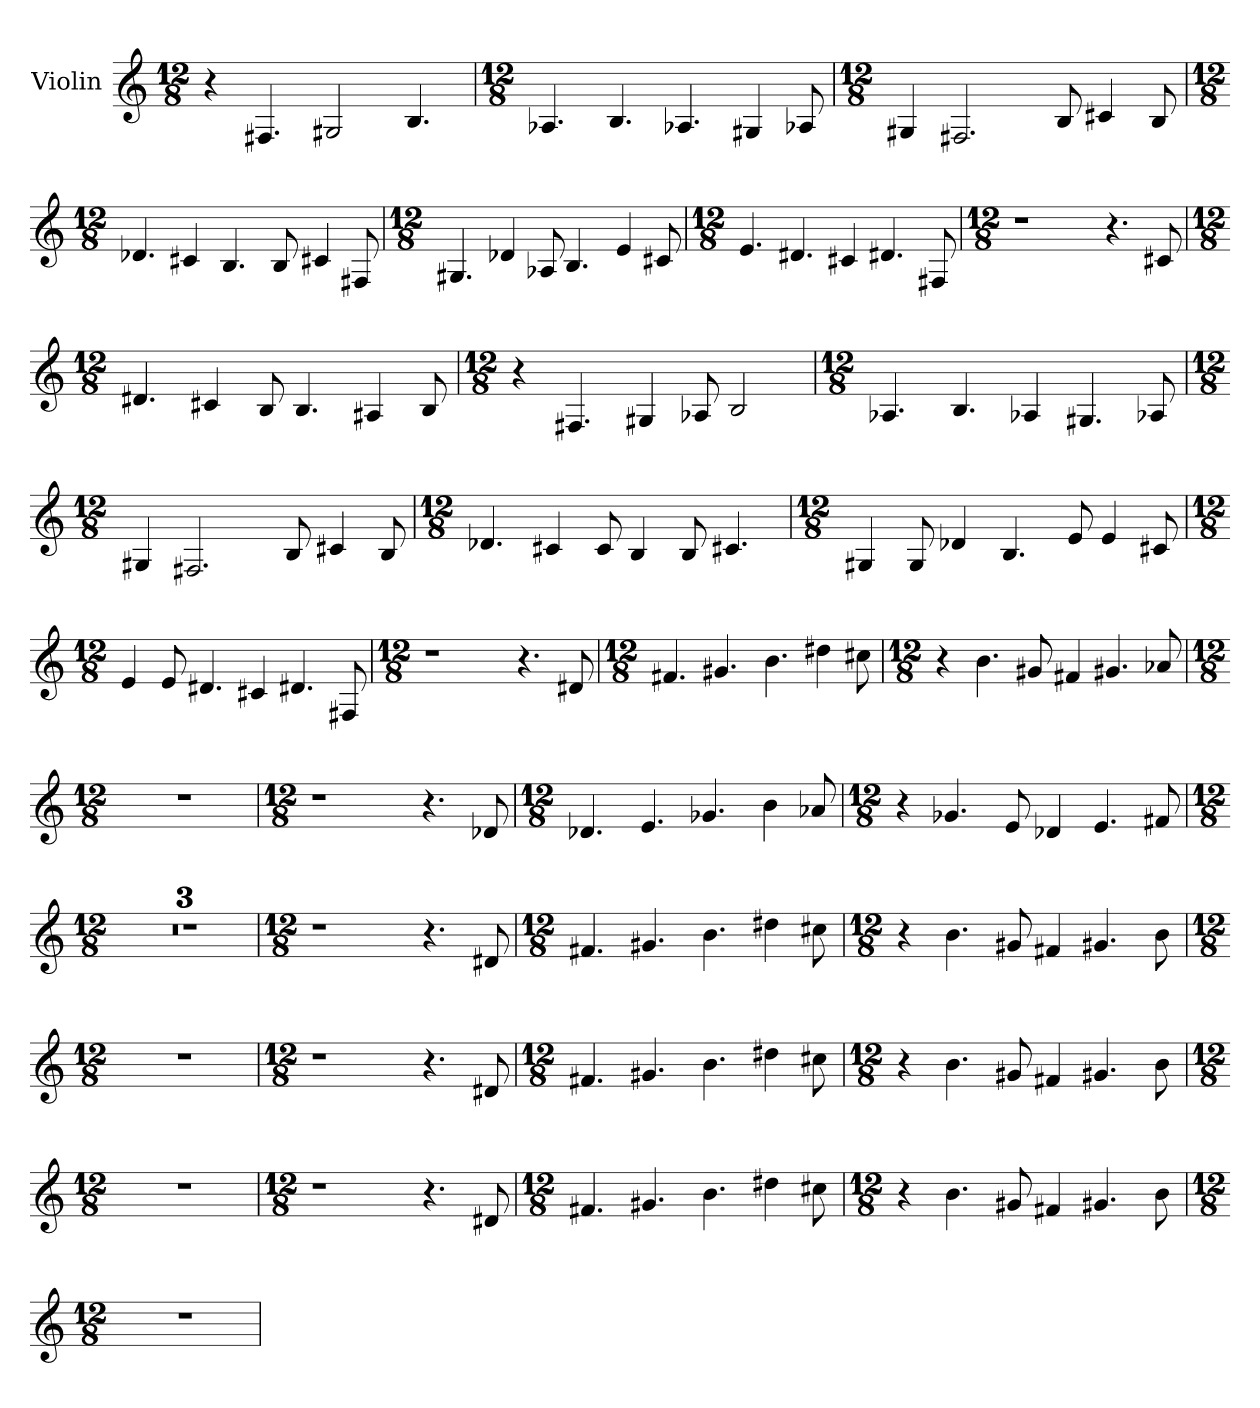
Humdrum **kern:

**kern
*part1
*staff1
*I"Violin
*I'Vln
*M12/8
=
4r
4.F#X
2G#X
4.B
=
*M12/8
4.A-X
4.B
4.A-X
4G#X
8A-X
=
*M12/8
4G#X
2.F#X
8B
4c#X
8B
=
*M12/8
4.d-X
4c#X
4.B
8B
4c#X
8F#X
=
*M12/8
4.G#X
4d-X
8A-X
4.B
4e
8c#X
=
*M12/8
4.e
4.d#X
4c#X
4.d#X
8F#X
=
*M12/8
1r
4.r
8c#X
=
*M12/8
4.d#X
4c#X
8B
4.B
4A#X
8B
=
*M12/8
4r
4.F#X
4G#X
8A-X
2B
=
*M12/8
4.A-X
4.B
4A-X
4.G#X
8A-X
=
*M12/8
4G#X
2.F#X
8B
4c#X
8B
=
*M12/8
4.d-X
4c#X
8c#
4B
8B
4.c#X
=
*M12/8
4G#X
8G#
4d-X
4.B
8e
4e
8c#X
=
*M12/8
4e
8e
4.d#X
4c#X
4.d#X
8F#X
=
*M12/8
1r
4.r
8d#X
=
*M12/8
4.f#X
4.g#X
4.b
4dd#X
8cc#X
=
*M12/8
4r
4.b
8g#X
4f#X
4.g#X
8a-X
=
*M12/8
1.r
=
*M12/8
1r
4.r
8d-X
=
*M12/8
4.d-X
4.e
4.g-X
4b
8a-X
=
*M12/8
4r
4.g-X
8e
4d-X
4.e
8f#X
=
*M12/8
1.r
=
*M12/8
1.r
=
*M12/8
1.r
=
*M12/8
1r
4.r
8d#X
=
*M12/8
4.f#X
4.g#X
4.b
4dd#X
8cc#X
=
*M12/8
4r
4.b
8g#X
4f#X
4.g#X
8b
=
*M12/8
1.r
=
*M12/8
1r
4.r
8d#X
=
*M12/8
4.f#X
4.g#X
4.b
4dd#X
8cc#X
=
*M12/8
4r
4.b
8g#X
4f#X
4.g#X
8b
=
*M12/8
1.r
=
*M12/8
1r
4.r
8d#X
=
*M12/8
4.f#X
4.g#X
4.b
4dd#X
8cc#X
=
*M12/8
4r
4.b
8g#X
4f#X
4.g#X
8b
=
*M12/8
1.r
=
*-
